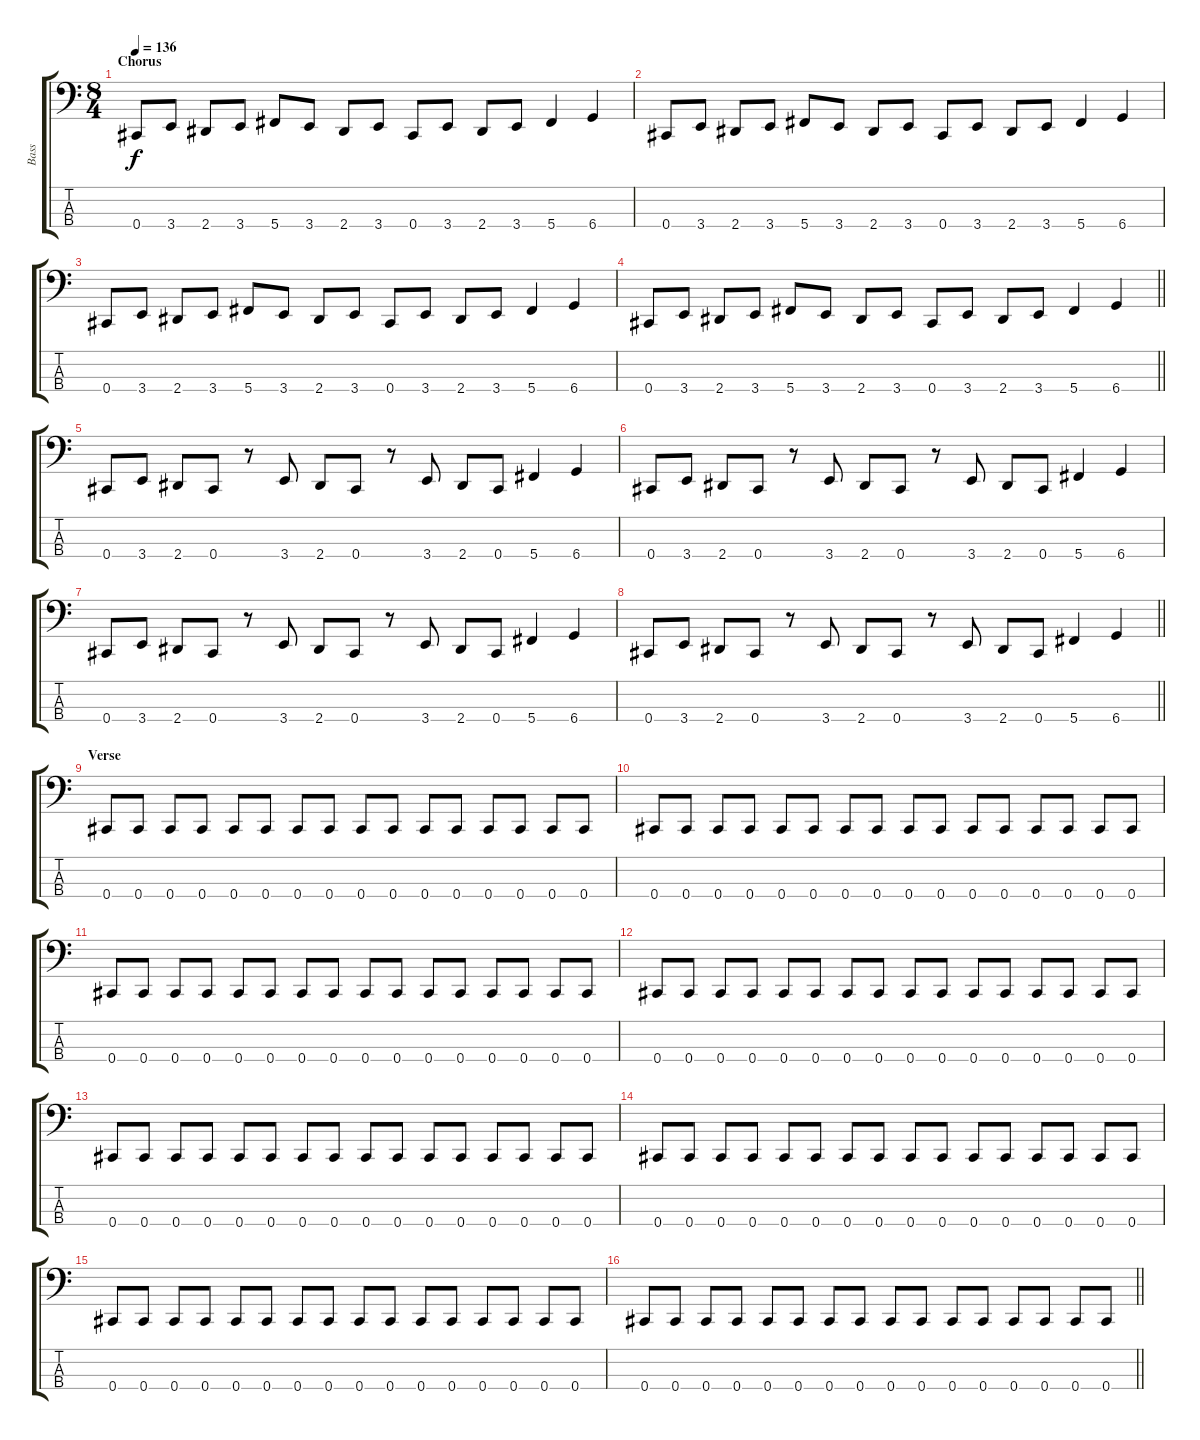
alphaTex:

\track ("Bass" "Bass") {instrument electricbassfinger}
\staff {score tabs}
\tuning (E2 B1 Gb1 Db1) {hide}
\ts (8 4)
\section ("" "Chorus")
\tempo 136
\clef f4
\ks c
0.4.8{dy f} 3.4.8 2.4.8 3.4.8 5.4.8 3.4.8 2.4.8 3.4.8 0.4.8 3.4.8 2.4.8 3.4.8 5.4.4 6.4.4 |
0.4.8 3.4.8 2.4.8 3.4.8 5.4.8 3.4.8 2.4.8 3.4.8 0.4.8 3.4.8 2.4.8 3.4.8 5.4.4 6.4.4 |
0.4.8 3.4.8 2.4.8 3.4.8 5.4.8 3.4.8 2.4.8 3.4.8 0.4.8 3.4.8 2.4.8 3.4.8 5.4.4 6.4.4 |
\barLineRight lightlight
0.4.8 3.4.8 2.4.8 3.4.8 5.4.8 3.4.8 2.4.8 3.4.8 0.4.8 3.4.8 2.4.8 3.4.8 5.4.4 6.4.4 |
\section ("" "")
0.4.8 3.4.8 2.4.8 0.4.8 r.8 3.4.8 2.4.8 0.4.8 r.8 3.4.8 2.4.8 0.4.8 5.4.4 6.4.4 |
0.4.8 3.4.8 2.4.8 0.4.8 r.8 3.4.8 2.4.8 0.4.8 r.8 3.4.8 2.4.8 0.4.8 5.4.4 6.4.4 |
0.4.8 3.4.8 2.4.8 0.4.8 r.8 3.4.8 2.4.8 0.4.8 r.8 3.4.8 2.4.8 0.4.8 5.4.4 6.4.4 |
\barLineRight lightlight
0.4.8 3.4.8 2.4.8 0.4.8 r.8 3.4.8 2.4.8 0.4.8 r.8 3.4.8 2.4.8 0.4.8 5.4.4 6.4.4 |
\section ("" "Verse")
0.4.8 0.4.8 0.4.8 0.4.8 0.4.8 0.4.8 0.4.8 0.4.8 0.4.8 0.4.8 0.4.8 0.4.8 0.4.8 0.4.8 0.4.8 0.4.8 |
0.4.8 0.4.8 0.4.8 0.4.8 0.4.8 0.4.8 0.4.8 0.4.8 0.4.8 0.4.8 0.4.8 0.4.8 0.4.8 0.4.8 0.4.8 0.4.8 |
0.4.8 0.4.8 0.4.8 0.4.8 0.4.8 0.4.8 0.4.8 0.4.8 0.4.8 0.4.8 0.4.8 0.4.8 0.4.8 0.4.8 0.4.8 0.4.8 |
0.4.8 0.4.8 0.4.8 0.4.8 0.4.8 0.4.8 0.4.8 0.4.8 0.4.8 0.4.8 0.4.8 0.4.8 0.4.8 0.4.8 0.4.8 0.4.8 |
0.4.8 0.4.8 0.4.8 0.4.8 0.4.8 0.4.8 0.4.8 0.4.8 0.4.8 0.4.8 0.4.8 0.4.8 0.4.8 0.4.8 0.4.8 0.4.8 |
0.4.8 0.4.8 0.4.8 0.4.8 0.4.8 0.4.8 0.4.8 0.4.8 0.4.8 0.4.8 0.4.8 0.4.8 0.4.8 0.4.8 0.4.8 0.4.8 |
0.4.8 0.4.8 0.4.8 0.4.8 0.4.8 0.4.8 0.4.8 0.4.8 0.4.8 0.4.8 0.4.8 0.4.8 0.4.8 0.4.8 0.4.8 0.4.8 |
\barLineRight lightlight
0.4.8 0.4.8 0.4.8 0.4.8 0.4.8 0.4.8 0.4.8 0.4.8 0.4.8 0.4.8 0.4.8 0.4.8 0.4.8 0.4.8 0.4.8 0.4.8
